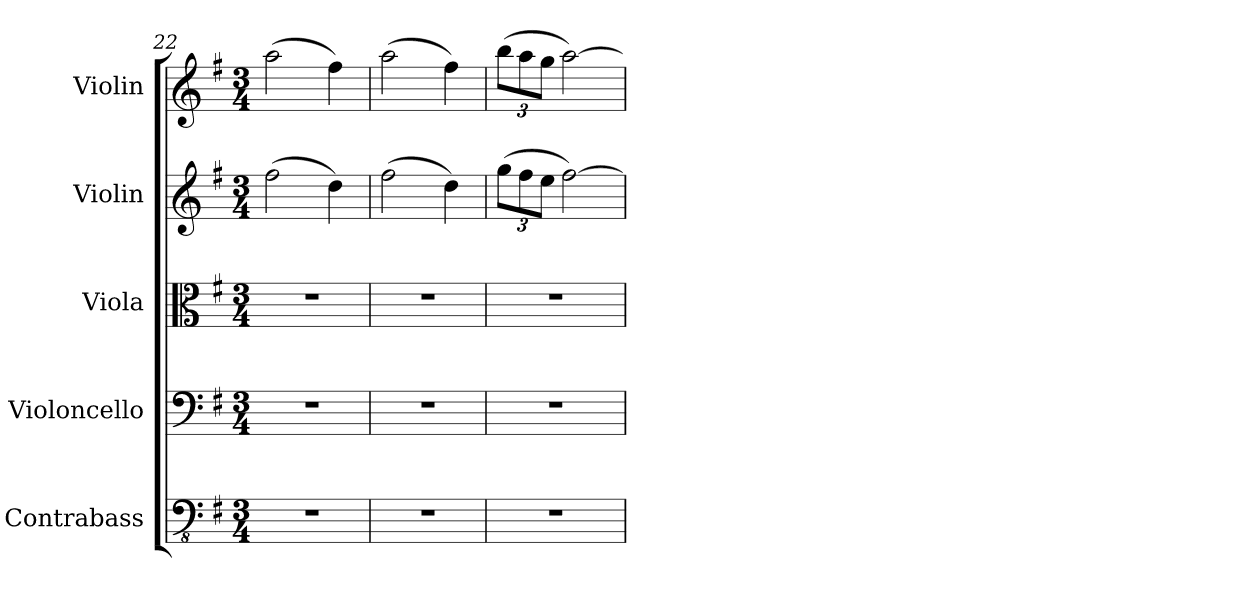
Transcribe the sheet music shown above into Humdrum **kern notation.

**kern	**kern	**kern	**kern	**kern
*part5	*part4	*part3	*part2	*part1
*staff5	*staff4	*staff3	*staff2	*staff1
*I"Contrabass	*I"Violoncello	*I"Viola	*I"Violin	*I"Violin
*I'Cb.	*I'Vc.	*I'Vla.	*I'Vln.	*I'Vln.
!!LO:LB:g=z
*clefFv4	*clefF4	*clefC3	*clefG2	*clefG2
*ITrd7c12	*	*	*	*
*k[f#]	*k[f#]	*k[f#]	*k[f#]	*k[f#]
*M3/4	*M3/4	*M3/4	*M3/4	*M3/4
=22	=22	=22	=22	=22
2.r	2.r	2.r	(2ff#\	(2aa\
.	.	.	4dd\)	4ff#\)
=23	=23	=23	=23	=23
2.r	2.r	2.r	(2ff#\	(2aa\
.	.	.	4dd\)	4ff#\)
=24	=24	=24	=24	=24
*	*	*	*Xbrackettup	*Xbrackettup
2.r	2.r	2.r	(12gg\L	(12bb\L
.	.	.	12ff#\	12aa\
.	.	.	12ee\J	12gg\J
.	.	.	[2ff#\)	[2aa\)
=	=	=	=	=
*-	*-	*-	*-	*-
